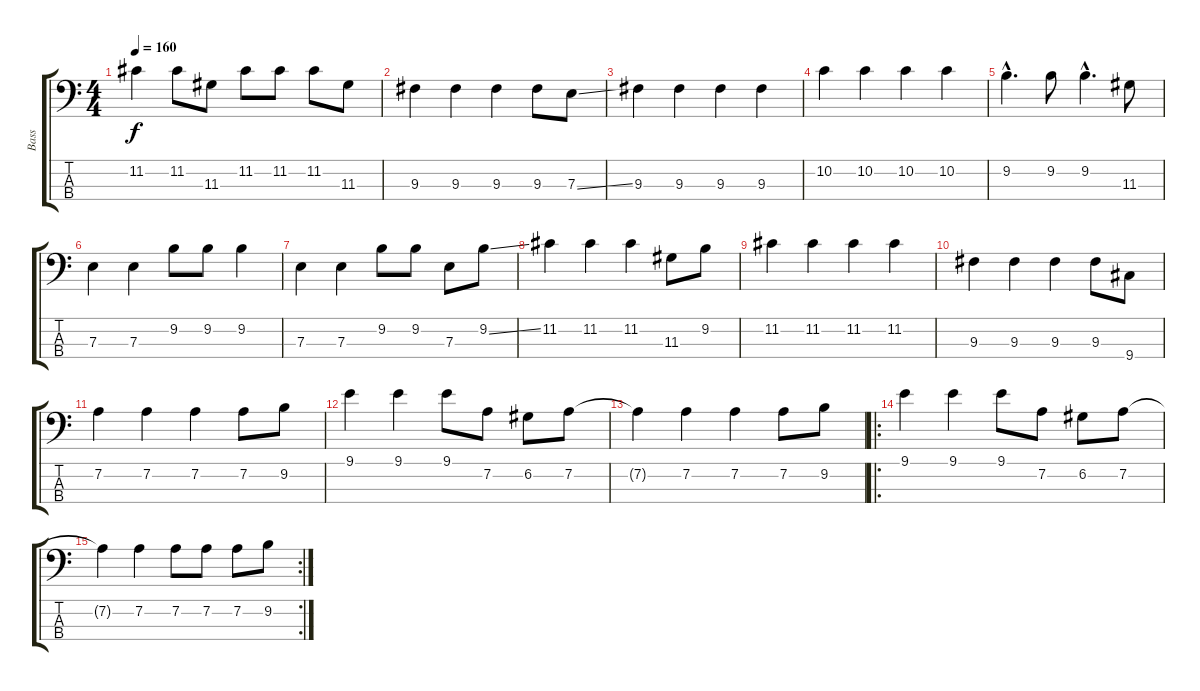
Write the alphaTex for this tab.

\track ("Bass" "Bass") {instrument electricbassfinger}
\staff {score tabs}
\tuning (G2 D2 A1 E1) {hide}
\ts (4 4)
\tempo 160
\clef f4
\ks c
11.2.4{dy f} 11.2.8 11.3.8 11.2.8 11.2.8 11.2.8 11.3.8 |
9.3.4 9.3.4 9.3.4 9.3.8 7.3{ss}.8 |
9.3.4 9.3.4 9.3.4 9.3.4 |
10.2.4 10.2.4 10.2.4 10.2.4 |
9.2{hac}.4{d} 9.2.8 9.2{hac}.4{d} 11.3.8 |
7.3.4 7.3.4 9.2.8 9.2.8 9.2.4 |
7.3.4 7.3.4 9.2.8 9.2.8 7.3.8 9.2{ss}.8 |
11.2.4 11.2.4 11.2.4 11.3.8 9.2.8 |
11.2.4 11.2.4 11.2.4 11.2.4 |
9.3.4 9.3.4 9.3.4 9.3.8 9.4.8 |
7.2.4 7.2.4 7.2.4 7.2.8 9.2.8 |
9.1.4 9.1.4 9.1.8 7.2.8 6.2.8 7.2.8 |
7.2{t}.4 7.2.4 7.2.4 7.2.8 9.2.8 |
\ro
9.1.4 9.1.4 9.1.8 7.2.8 6.2.8 7.2.8 |
\rc 2
7.2{t}.4 7.2.4 7.2.8 7.2.8 7.2.8 9.2.8
